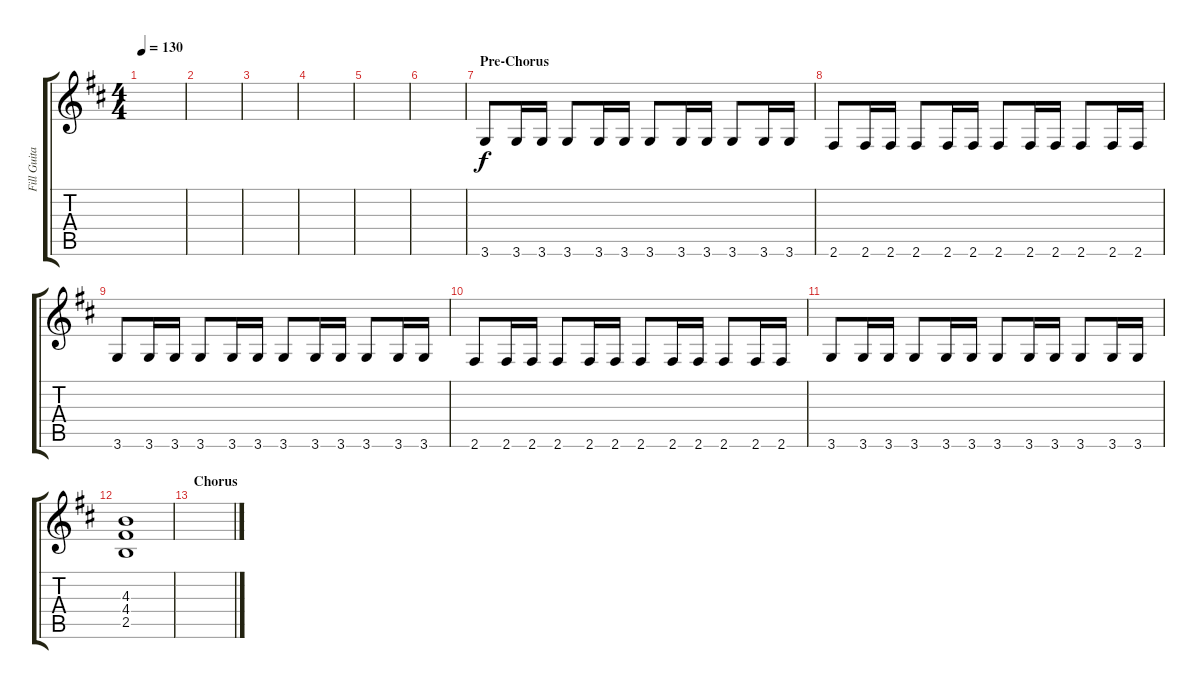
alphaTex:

\track ("Fill Guitar" "Fill Guita") {instrument overdrivenguitar}
\staff {score tabs}
\tuning (E4 B3 G3 D3 A2 E2) {hide}
\ts (4 4)
\tempo 130
\clef g2
\ks d
|
|
|
|
|
|
\section ("" "Pre-Chorus")
3.6.8 3.6.16 3.6.16 3.6.8 3.6.16 3.6.16 3.6.8 3.6.16 3.6.16 3.6.8 3.6.16 3.6.16 |
2.6.8 2.6.16 2.6.16 2.6.8 2.6.16 2.6.16 2.6.8 2.6.16 2.6.16 2.6.8 2.6.16 2.6.16 |
3.6.8 3.6.16 3.6.16 3.6.8 3.6.16 3.6.16 3.6.8 3.6.16 3.6.16 3.6.8 3.6.16 3.6.16 |
2.6.8 2.6.16 2.6.16 2.6.8 2.6.16 2.6.16 2.6.8 2.6.16 2.6.16 2.6.8 2.6.16 2.6.16 |
3.6.8 3.6.16 3.6.16 3.6.8 3.6.16 3.6.16 3.6.8 3.6.16 3.6.16 3.6.8 3.6.16 3.6.16 |
(4.3 4.4 2.5).1 |
\section ("" "Chorus")
